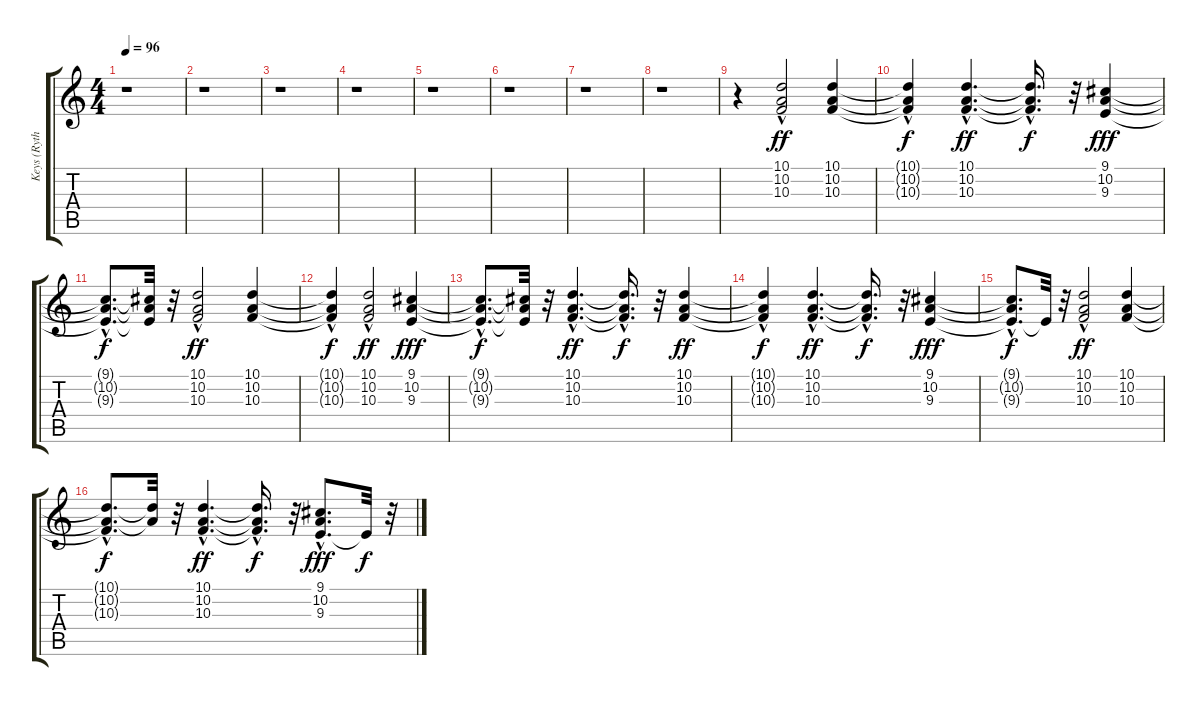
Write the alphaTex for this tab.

\track ("Keys (Rythem)" "Keys (Ryth") {instrument pizzicatostrings}
\staff {score tabs}
\tuning (E4 B3 G3 D3 A2 E2) {hide}
\ts (4 4)
\tempo 96
\clef g2
\ks c
r.1{dy ff instrument pizzicatostrings} |
r.1 |
r.1 |
r.1 |
r.1 |
r.1 |
r.1 |
r.1 |
r.4 (10.1 10.2{hac} 10.3{hac}).2 (10.1 10.2 10.3).4 |
(10.1{t} 10.2{hac t} 10.3{hac t}).4{dy f} (10.1{hac} 10.2{hac} 10.3{hac}).4{d dy ff} (10.1{hac t} 10.2{hac t} 10.3{hac t}).16{d dy f} r.32 (9.1 10.2 9.3).4{dy fff} |
(9.1{hac t} 10.2{hac t} 9.3{hac t}).8{d dy f} (9.1{t} 10.2{t} 9.3{t}).32 r.32 (10.1 10.2 10.3{hac}).2{dy ff} (10.1 10.2 10.3).4 |
(10.1{hac t} 10.2{t} 10.3{t}).4{dy f} (10.1{hac} 10.2 10.3{hac}).2{dy ff} (9.1 10.2 9.3).4{dy fff} |
(9.1{hac t} 10.2{hac t} 9.3{hac t}).8{d dy f} (9.1{t} 10.2{t} 9.3{t}).32 r.32 (10.1{hac} 10.2{hac} 10.3{hac}).4{d dy ff} (10.1{hac t} 10.2{t} 10.3{t}).16{d dy f} r.32 (10.1 10.2 10.3).4{dy ff} |
(10.1{t} 10.2{hac t} 10.3{hac t}).4{dy f} (10.1{hac} 10.2{hac} 10.3{hac}).4{d dy ff} (10.1{hac t} 10.2{hac t} 10.3{hac t}).16{d dy f} r.32 (9.1 10.2 9.3).4{dy fff} |
(9.1{t} 10.2{hac t} 9.3{hac t}).8{d dy f} 9.3{t}.32 r.32 (10.1 10.2{hac} 10.3{hac}).2{dy ff} (10.1 10.2 10.3).4 |
(10.1{hac t} 10.2{hac t} 10.3{hac t}).8{d dy f} (10.1{t} 10.2{t}).32 r.32 (10.1{hac} 10.2{hac} 10.3{hac}).4{d dy ff} (10.1{hac t} 10.2{hac t} 10.3{hac t}).16{d dy f} r.32 (9.1{hac} 10.2{hac} 9.3{hac}).8{d dy fff} 9.3{t}.32{dy f} r.32
